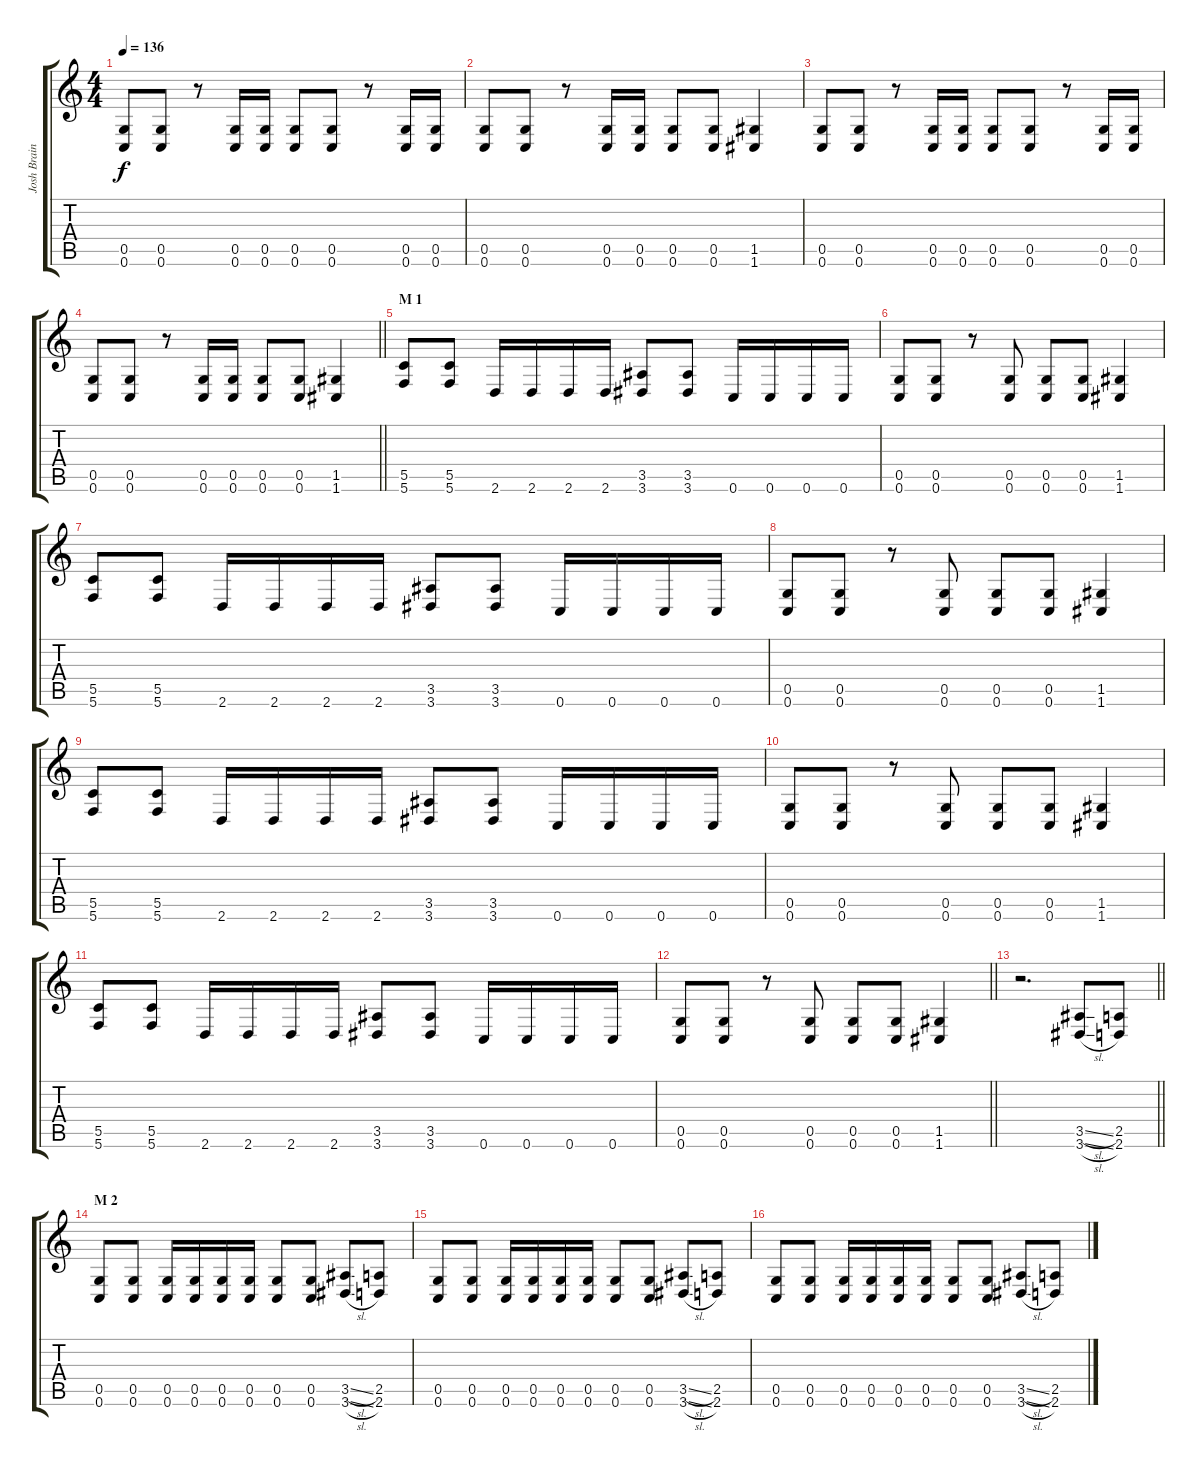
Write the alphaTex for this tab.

\track ("Josh Brainard" "Josh Brain") {instrument distortionguitar}
\staff {score tabs}
\tuning (D4 A3 F3 C3 G2 C2) {hide}
\ts (4 4)
\tempo 136
\clef g2
\ks c
(0.5 0.6).8{dy f} (0.5 0.6).8 r.8 (0.5 0.6).16 (0.5 0.6).16 (0.5 0.6).8 (0.5 0.6).8 r.8 (0.5 0.6).16 (0.5 0.6).16 |
(0.5 0.6).8 (0.5 0.6).8 r.8 (0.5 0.6).16 (0.5 0.6).16 (0.5 0.6).8 (0.5 0.6).8 (1.5 1.6).4 |
(0.5 0.6).8 (0.5 0.6).8 r.8 (0.5 0.6).16 (0.5 0.6).16 (0.5 0.6).8 (0.5 0.6).8 r.8 (0.5 0.6).16 (0.5 0.6).16 |
\barLineRight lightlight
(0.5 0.6).8 (0.5 0.6).8 r.8 (0.5 0.6).16 (0.5 0.6).16 (0.5 0.6).8 (0.5 0.6).8 (1.5 1.6).4 |
\section ("" "M 1")
(5.5 5.6).8 (5.5 5.6).8 2.6.16 2.6.16 2.6.16 2.6.16 (3.5 3.6).8 (3.5 3.6).8 0.6.16 0.6.16 0.6.16 0.6.16 |
(0.5 0.6).8 (0.5 0.6).8 r.8 (0.5 0.6).8 (0.5 0.6).8 (0.5 0.6).8 (1.5 1.6).4 |
(5.5 5.6).8 (5.5 5.6).8 2.6.16 2.6.16 2.6.16 2.6.16 (3.5 3.6).8 (3.5 3.6).8 0.6.16 0.6.16 0.6.16 0.6.16 |
(0.5 0.6).8 (0.5 0.6).8 r.8 (0.5 0.6).8 (0.5 0.6).8 (0.5 0.6).8 (1.5 1.6).4 |
(5.5 5.6).8 (5.5 5.6).8 2.6.16 2.6.16 2.6.16 2.6.16 (3.5 3.6).8 (3.5 3.6).8 0.6.16 0.6.16 0.6.16 0.6.16 |
(0.5 0.6).8 (0.5 0.6).8 r.8 (0.5 0.6).8 (0.5 0.6).8 (0.5 0.6).8 (1.5 1.6).4 |
(5.5 5.6).8 (5.5 5.6).8 2.6.16 2.6.16 2.6.16 2.6.16 (3.5 3.6).8 (3.5 3.6).8 0.6.16 0.6.16 0.6.16 0.6.16 |
\barLineRight lightlight
(0.5 0.6).8 (0.5 0.6).8 r.8 (0.5 0.6).8 (0.5 0.6).8 (0.5 0.6).8 (1.5 1.6).4 |
\barLineRight lightlight
r.2{d} (3.5{sl} 3.6{sl}).8 (2.5 2.6).8 |
\section ("" "M 2")
(0.5 0.6).8 (0.5 0.6).8 (0.5 0.6).16 (0.5 0.6).16 (0.5 0.6).16 (0.5 0.6).16 (0.5 0.6).8 (0.5 0.6).8 (3.5{sl} 3.6{sl}).8 (2.5 2.6).8 |
(0.5 0.6).8 (0.5 0.6).8 (0.5 0.6).16 (0.5 0.6).16 (0.5 0.6).16 (0.5 0.6).16 (0.5 0.6).8 (0.5 0.6).8 (3.5{sl} 3.6{sl}).8 (2.5 2.6).8 |
(0.5 0.6).8 (0.5 0.6).8 (0.5 0.6).16 (0.5 0.6).16 (0.5 0.6).16 (0.5 0.6).16 (0.5 0.6).8 (0.5 0.6).8 (3.5{sl} 3.6{sl}).8 (2.5 2.6).8
